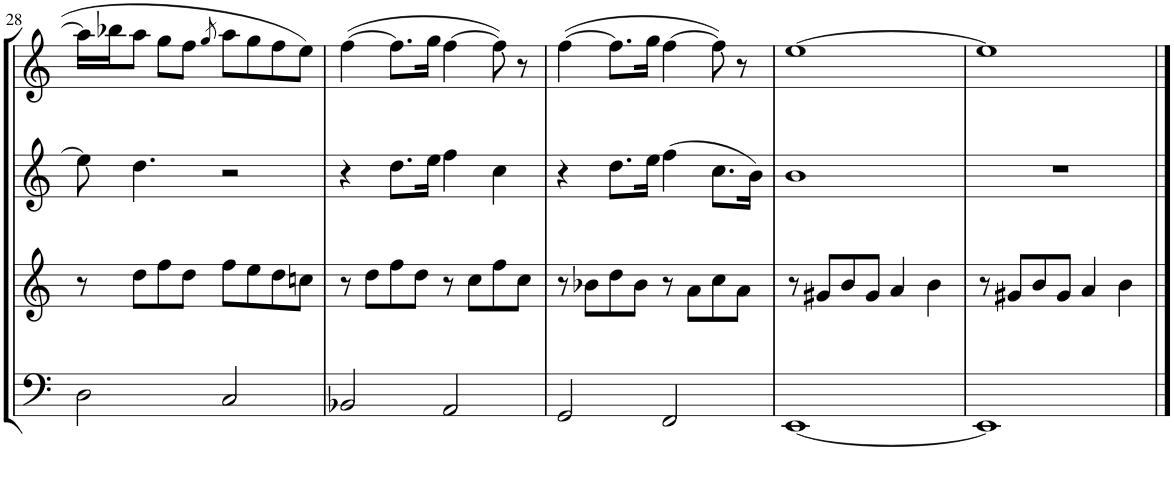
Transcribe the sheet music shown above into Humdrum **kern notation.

**kern	**kern	**kern	**kern
*part4	*part3	*part2	*part1
*staff4	*staff3	*staff2	*staff1
*I"Bassoon	*I"Bb Clarinet	*I"Oboe	*I"Flute
*I'Bsn	*I'Cl	*I'Ob	*I'Fl
!!LO:PB:g=z
*clefF4	*clefG2	*clefG2	*clefG2
*	*ITrd1c2	*	*
*k[]	*k[]	*k[]	*k[]
*M4/4	*M4/4	*M4/4	*M4/4
=28	=28	=28	=28
2D\	8r	8ee\]	16aa\LL]
.	.	.	16bb-X\J
.	8dd\L	4.dd\	8aa\J
.	8ff\	.	8gg\L
.	8dd\J	.	8ff\J
.	.	.	8qgg/
2C/	8ff\L	2r	8aa\L
.	8ee\	.	8gg\
.	8dd\	.	8ff\
.	8ccn\J	.	8ee\J
=29	=29	=29	=29
2BB-X/	8r	4r	([4ff\
.	8dd\L	.	.
.	8ff\	8.dd\L	8.ff\L]
.	8dd\J	.	.
.	.	16ee\Jk	16gg\Jk
2AA/	8r	4ff\	[4ff\
.	8cc\L	.	.
.	8ff\	4cc\	8ff\])
.	8cc\J	.	8r
=30	=30	=30	=30
2GG/	8r	4r	([4ff\
.	8b-X\L	.	.
.	8dd\	8.dd\L	8.ff\L]
.	8b-\J	.	.
.	.	16ee\Jk	16gg\Jk
2FF/	8r	(4ff\	[4ff\
.	8a\L	.	.
.	8cc\	8.cc\L	8ff\])
.	8a\J	.	8r
.	.	16b\Jk)	.
=31	=31	=31	=31
[1EE	8r	1b	[1ee
.	8g#X/L	.	.
.	8b/	.	.
.	8g#/J	.	.
.	4a/	.	.
.	4b\	.	.
=32	=32	=32	=32
1EE]	8r	1r	1ee]
.	8g#X/L	.	.
.	8b/	.	.
.	8g#/J	.	.
.	4a/	.	.
.	4b\	.	.
==	==	==	==
*-	*-	*-	*-
